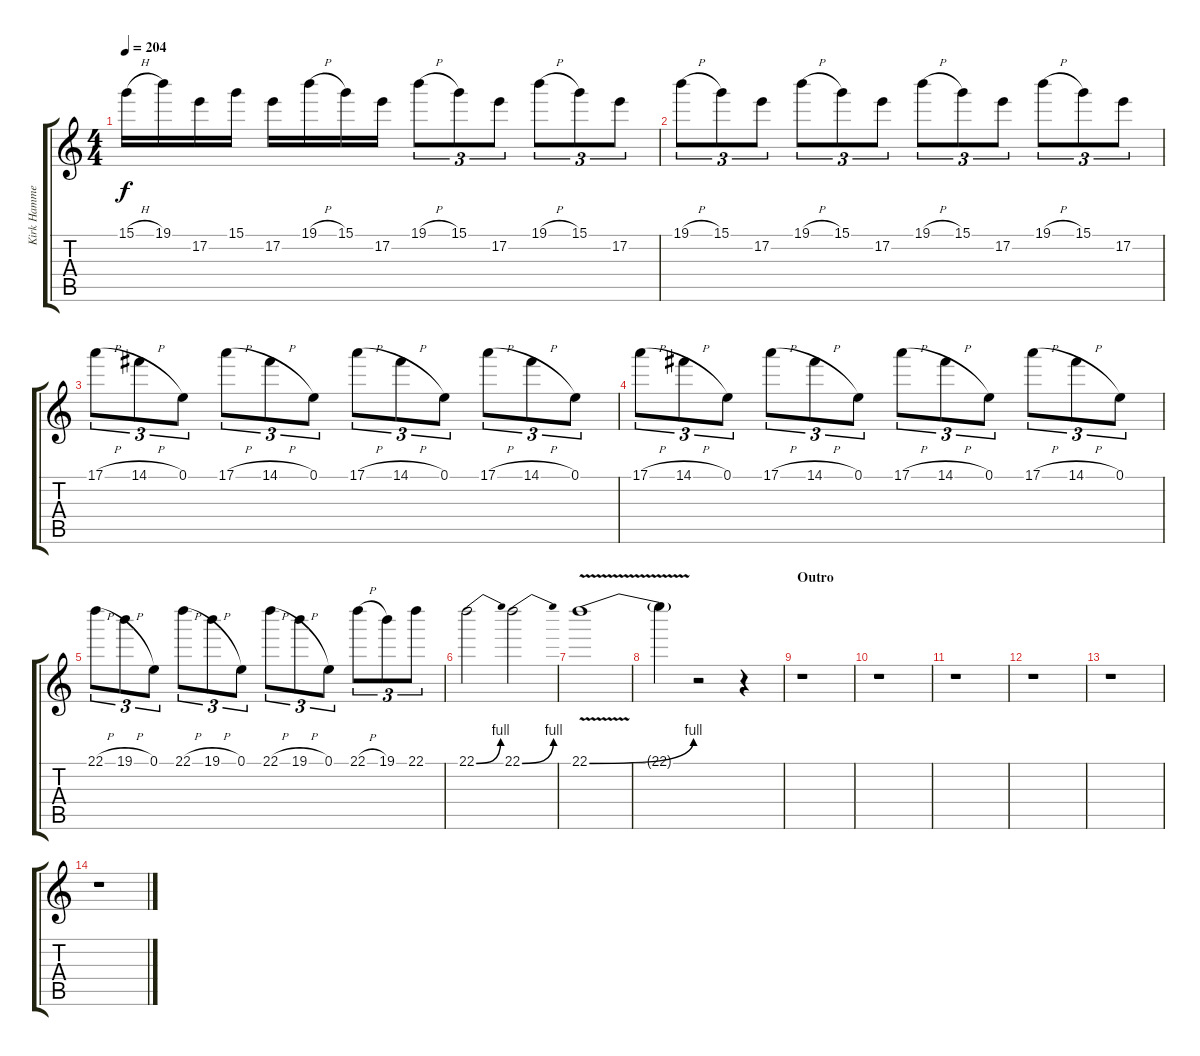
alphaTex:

\track ("Kirk Hammet (Guitar 3)" "Kirk Hamme") {instrument overdrivenguitar}
\staff {score tabs}
\tuning (E4 B3 G3 D3 A2 E2) {hide}
\ts (4 4)
\tempo 204
\clef g2
\ks c
15.1{h}.16{dy f} 19.1.16 17.2.16 15.1.16 17.2.16 19.1{h}.16 15.1.16 17.2.16 19.1{h}.8{tu (3 2)} 15.1.8{tu (3 2)} 17.2.8{tu (3 2)} 19.1{h}.8{tu (3 2)} 15.1.8{tu (3 2)} 17.2.8{tu (3 2)} |
19.1{h}.8{tu (3 2)} 15.1.8{tu (3 2)} 17.2.8{tu (3 2)} 19.1{h}.8{tu (3 2)} 15.1.8{tu (3 2)} 17.2.8{tu (3 2)} 19.1{h}.8{tu (3 2)} 15.1.8{tu (3 2)} 17.2.8{tu (3 2)} 19.1{h}.8{tu (3 2)} 15.1.8{tu (3 2)} 17.2.8{tu (3 2)} |
17.1{h}.8{tu (3 2)} 14.1{h}.8{tu (3 2)} 0.1.8{tu (3 2)} 17.1{h}.8{tu (3 2)} 14.1{h}.8{tu (3 2)} 0.1.8{tu (3 2)} 17.1{h}.8{tu (3 2)} 14.1{h}.8{tu (3 2)} 0.1.8{tu (3 2)} 17.1{h}.8{tu (3 2)} 14.1{h}.8{tu (3 2)} 0.1.8{tu (3 2)} |
17.1{h}.8{tu (3 2)} 14.1{h}.8{tu (3 2)} 0.1.8{tu (3 2)} 17.1{h}.8{tu (3 2)} 14.1{h}.8{tu (3 2)} 0.1.8{tu (3 2)} 17.1{h}.8{tu (3 2)} 14.1{h}.8{tu (3 2)} 0.1.8{tu (3 2)} 17.1{h}.8{tu (3 2)} 14.1{h}.8{tu (3 2)} 0.1.8{tu (3 2)} |
22.1{h}.8{tu (3 2)} 19.1{h}.8{tu (3 2)} 0.1.8{tu (3 2)} 22.1{h}.8{tu (3 2)} 19.1{h}.8{tu (3 2)} 0.1.8{tu (3 2)} 22.1{h}.8{tu (3 2)} 19.1{h}.8{tu (3 2)} 0.1.8{tu (3 2)} 22.1{h}.8{tu (3 2)} 19.1.8{tu (3 2)} 22.1.8{tu (3 2)} |
22.1{be (bend 0 0 60 4)}.2 22.1{be (bend 0 0 60 4)}.2 |
22.1{be (bend 0 0 60 4) v}.1{volume 11} |
22.1{t}.4 r.2 r.4 |
\section ("" "Outro")
r.1 |
r.1 |
r.1 |
r.1 |
r.1 |
r.1
